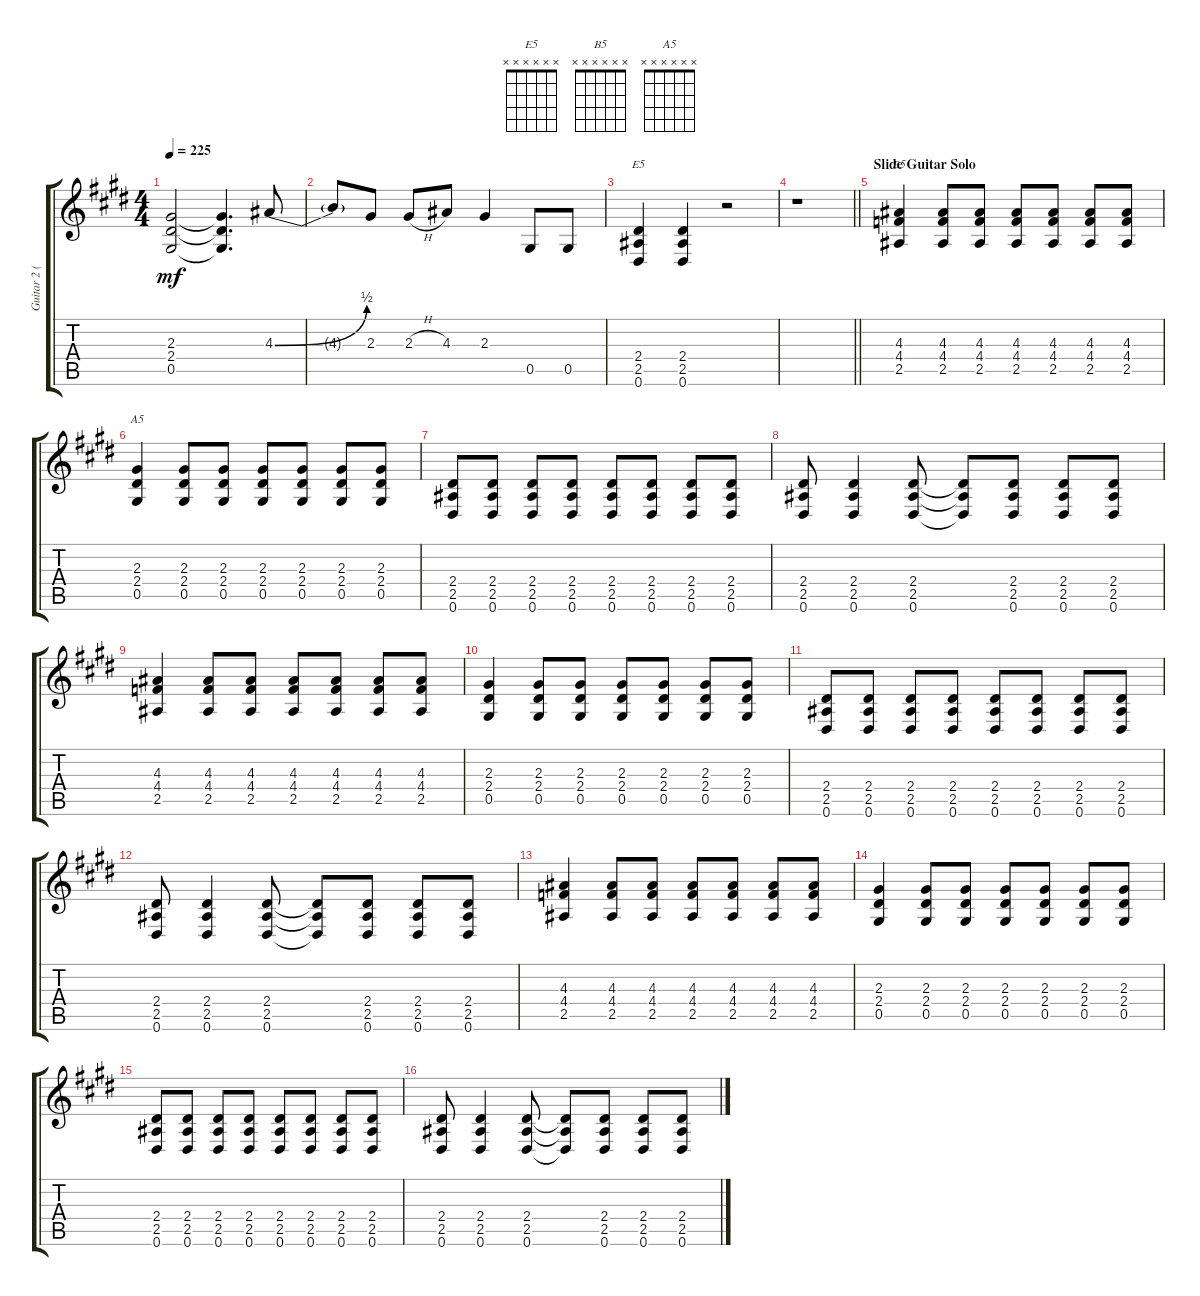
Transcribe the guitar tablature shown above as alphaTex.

\track ("Guitar 2 (Izzy)" "Guitar 2 (") {instrument overdrivenguitar}
\staff {score tabs}
\tuning (Eb4 Bb3 Gb3 Db3 Ab2 Eb2) {hide}
\chord ("E5" x x x x x x)
\chord ("B5" x x x x x x)
\chord ("A5" x x x x x x)
\ts (4 4)
\tempo 225
\clef g2
\ks e
(2.3{t} 2.4{t} 0.5{t}).2{dy mf} (2.3{t} 2.4{t} 0.5{t}).4{d} 4.3{be (bend 0 0 60 2)}.8 |
4.3{t}.8 2.3.8 2.3{h}.8 4.3.8 2.3.4 0.5.8 0.5.8 |
(2.4 2.5 0.6).4{ch "E5"} (2.4 2.5 0.6).4 r.2 |
\barLineRight lightlight
r.1 |
\section ("" "Slide Guitar Solo")
(4.3 4.4 2.5).4{ch "B5"} (4.3 4.4 2.5).8 (4.3 4.4 2.5).8 (4.3 4.4 2.5).8 (4.3 4.4 2.5).8 (4.3 4.4 2.5).8 (4.3 4.4 2.5).8 |
(2.3 2.4 0.5).4{ch "A5"} (2.3 2.4 0.5).8 (2.3 2.4 0.5).8 (2.3 2.4 0.5).8 (2.3 2.4 0.5).8 (2.3 2.4 0.5).8 (2.3 2.4 0.5).8 |
(2.4 2.5 0.6).8 (2.4 2.5 0.6).8 (2.4 2.5 0.6).8 (2.4 2.5 0.6).8 (2.4 2.5 0.6).8 (2.4 2.5 0.6).8 (2.4 2.5 0.6).8 (2.4 2.5 0.6).8 |
(2.4 2.5 0.6).8 (2.4 2.5 0.6).4 (2.4 2.5 0.6).8 (2.4{t} 2.5{t} 0.6{t}).8 (2.4 2.5 0.6).8 (2.4 2.5 0.6).8 (2.4 2.5 0.6).8 |
(4.3 4.4 2.5).4 (4.3 4.4 2.5).8 (4.3 4.4 2.5).8 (4.3 4.4 2.5).8 (4.3 4.4 2.5).8 (4.3 4.4 2.5).8 (4.3 4.4 2.5).8 |
(2.3 2.4 0.5).4 (2.3 2.4 0.5).8 (2.3 2.4 0.5).8 (2.3 2.4 0.5).8 (2.3 2.4 0.5).8 (2.3 2.4 0.5).8 (2.3 2.4 0.5).8 |
(2.4 2.5 0.6).8 (2.4 2.5 0.6).8 (2.4 2.5 0.6).8 (2.4 2.5 0.6).8 (2.4 2.5 0.6).8 (2.4 2.5 0.6).8 (2.4 2.5 0.6).8 (2.4 2.5 0.6).8 |
(2.4 2.5 0.6).8 (2.4 2.5 0.6).4 (2.4 2.5 0.6).8 (2.4{t} 2.5{t} 0.6{t}).8 (2.4 2.5 0.6).8 (2.4 2.5 0.6).8 (2.4 2.5 0.6).8 |
(4.3 4.4 2.5).4 (4.3 4.4 2.5).8 (4.3 4.4 2.5).8 (4.3 4.4 2.5).8 (4.3 4.4 2.5).8 (4.3 4.4 2.5).8 (4.3 4.4 2.5).8 |
(2.3 2.4 0.5).4 (2.3 2.4 0.5).8 (2.3 2.4 0.5).8 (2.3 2.4 0.5).8 (2.3 2.4 0.5).8 (2.3 2.4 0.5).8 (2.3 2.4 0.5).8 |
(2.4 2.5 0.6).8 (2.4 2.5 0.6).8 (2.4 2.5 0.6).8 (2.4 2.5 0.6).8 (2.4 2.5 0.6).8 (2.4 2.5 0.6).8 (2.4 2.5 0.6).8 (2.4 2.5 0.6).8 |
(2.4 2.5 0.6).8 (2.4 2.5 0.6).4 (2.4 2.5 0.6).8 (2.4{t} 2.5{t} 0.6{t}).8 (2.4 2.5 0.6).8 (2.4 2.5 0.6).8 (2.4 2.5 0.6).8
